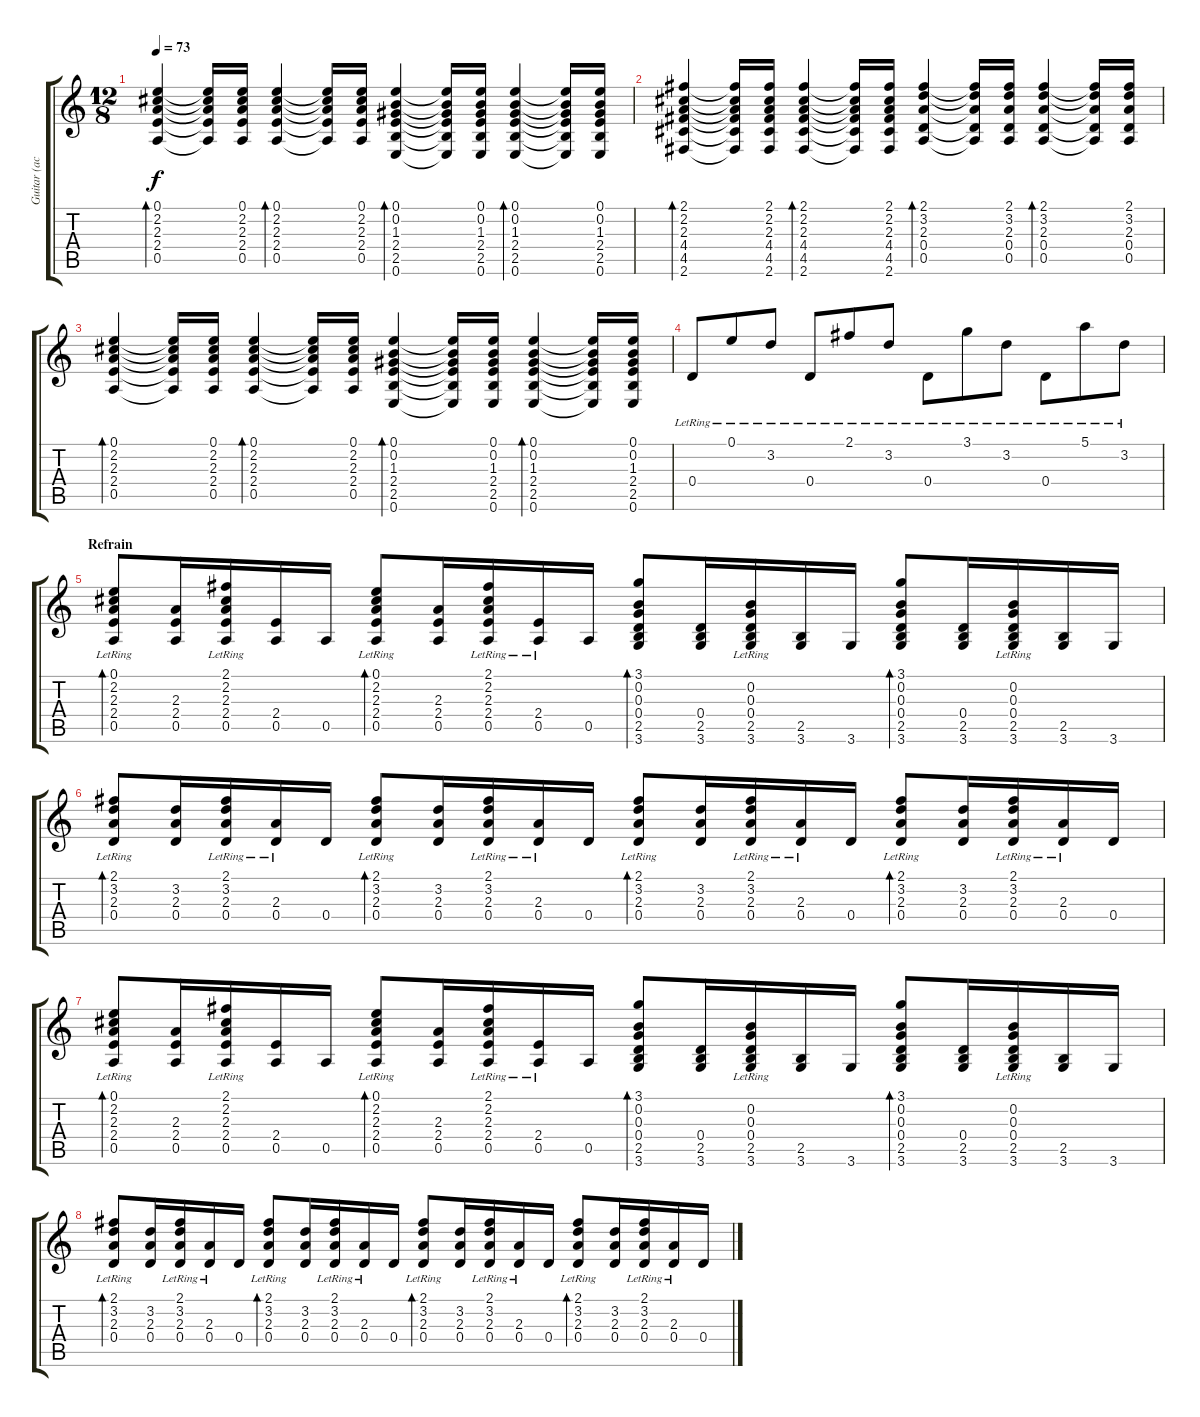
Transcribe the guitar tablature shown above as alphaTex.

\track ("Guitar (acoustic 2)" "Guitar (ac") {instrument acousticguitarsteel}
\staff {score tabs}
\tuning (E4 B3 G3 D3 A2 E2) {hide}
\ts (12 8)
\tempo 73
\clef g2
\ks c
(0.1 2.2 2.3 2.4 0.5).4{bd 60 dy f} (0.1{t} 2.2{t} 2.3{t} 2.4{t} 0.5{t}).16 (0.1 2.2 2.3 2.4 0.5).16 (0.1 2.2 2.3 2.4 0.5).4{bd 60} (0.1{t} 2.2{t} 2.3{t} 2.4{t} 0.5{t}).16 (0.1 2.2 2.3 2.4 0.5).16 (0.1 0.2 1.3 2.4 2.5 0.6).4{bd 60} (0.1{t} 0.2{t} 1.3{t} 2.4{t} 2.5{t} 0.6{t}).16 (0.1 0.2 1.3 2.4 2.5 0.6).16 (0.1 0.2 1.3 2.4 2.5 0.6).4{bd 60} (0.1{t} 0.2{t} 1.3{t} 2.4{t} 2.5{t} 0.6{t}).16 (0.1 0.2 1.3 2.4 2.5 0.6).16 |
(2.1 2.2 2.3 4.4 4.5 2.6).4{bd 60} (2.1{t} 2.2{t} 2.3{t} 4.4{t} 4.5{t} 2.6{t}).16 (2.1 2.2 2.3 4.4 4.5 2.6).16 (2.1 2.2 2.3 4.4 4.5 2.6).4{bd 60} (2.1{t} 2.2{t} 2.3{t} 4.4{t} 4.5{t} 2.6{t}).16 (2.1 2.2 2.3 4.4 4.5 2.6).16 (2.1 3.2 2.3 0.4 0.5).4{bd 60} (2.1{t} 3.2{t} 2.3{t} 0.4{t} 0.5{t}).16 (2.1 3.2 2.3 0.4 0.5).16 (2.1 3.2 2.3 0.4 0.5).4{bd 60} (2.1{t} 3.2{t} 2.3{t} 0.4{t} 0.5{t}).16 (2.1 3.2 2.3 0.4 0.5).16 |
(0.1 2.2 2.3 2.4 0.5).4{bd 60} (0.1{t} 2.2{t} 2.3{t} 2.4{t} 0.5{t}).16 (0.1 2.2 2.3 2.4 0.5).16 (0.1 2.2 2.3 2.4 0.5).4{bd 60} (0.1{t} 2.2{t} 2.3{t} 2.4{t} 0.5{t}).16 (0.1 2.2 2.3 2.4 0.5).16 (0.1 0.2 1.3 2.4 2.5 0.6).4{bd 60} (0.1{t} 0.2{t} 1.3{t} 2.4{t} 2.5{t} 0.6{t}).16 (0.1 0.2 1.3 2.4 2.5 0.6).16 (0.1 0.2 1.3 2.4 2.5 0.6).4{bd 60} (0.1{t} 0.2{t} 1.3{t} 2.4{t} 2.5{t} 0.6{t}).16 (0.1 0.2 1.3 2.4 2.5 0.6).16 |
0.4{lr}.8 0.1{lr}.8 3.2{lr}.8 0.4{lr}.8 2.1{lr}.8 3.2{lr}.8 0.4{lr}.8 3.1{lr}.8 3.2{lr}.8 0.4{lr}.8 5.1{lr}.8 3.2{lr}.8 |
\section ("" "Refrain")
(0.1{lr} 2.2{lr} 2.3 2.4 0.5).8{bd 60} (2.3 2.4 0.5).16 (2.1{lr} 2.2{lr} 2.3{lr} 2.4 0.5).16 (2.4 0.5).16 0.5.16 (0.1{lr} 2.2{lr} 2.3 2.4 0.5).8{bd 60} (2.3 2.4 0.5).16 (2.1{lr} 2.2{lr} 2.3{lr} 2.4 0.5).16 (2.4{lr} 0.5).16 0.5.16 (3.1 0.2 0.3 0.4 2.5 3.6).8{bd 60} (0.4 2.5 3.6).16 (0.2{lr} 0.3{lr} 0.4{lr} 2.5 3.6).16 (2.5 3.6).16 3.6.16 (3.1 0.2 0.3 0.4 2.5 3.6).8{bd 60} (0.4 2.5 3.6).16 (0.2{lr} 0.3{lr} 0.4{lr} 2.5 3.6).16 (2.5 3.6).16 3.6.16 |
(2.1{lr} 3.2{lr} 2.3 0.4).8{bd 60} (3.2 2.3 0.4).16 (2.1{lr} 3.2{lr} 2.3 0.4).16 (2.3{lr} 0.4).16 0.4.16 (2.1{lr} 3.2{lr} 2.3 0.4).8{bd 60} (3.2 2.3 0.4).16 (2.1{lr} 3.2{lr} 2.3 0.4).16 (2.3{lr} 0.4).16 0.4.16 (2.1{lr} 3.2{lr} 2.3 0.4).8{bd 60} (3.2 2.3 0.4).16 (2.1{lr} 3.2{lr} 2.3 0.4).16 (2.3{lr} 0.4).16 0.4.16 (2.1{lr} 3.2{lr} 2.3 0.4).8{bd 60} (3.2 2.3 0.4).16 (2.1{lr} 3.2{lr} 2.3 0.4).16 (2.3{lr} 0.4).16 0.4.16 |
(0.1{lr} 2.2{lr} 2.3 2.4 0.5).8{bd 60} (2.3 2.4 0.5).16 (2.1{lr} 2.2{lr} 2.3{lr} 2.4 0.5).16 (2.4 0.5).16 0.5.16 (0.1{lr} 2.2{lr} 2.3 2.4 0.5).8{bd 60} (2.3 2.4 0.5).16 (2.1{lr} 2.2{lr} 2.3{lr} 2.4 0.5).16 (2.4{lr} 0.5).16 0.5.16 (3.1 0.2 0.3 0.4 2.5 3.6).8{bd 60} (0.4 2.5 3.6).16 (0.2{lr} 0.3{lr} 0.4{lr} 2.5 3.6).16 (2.5 3.6).16 3.6.16 (3.1 0.2 0.3 0.4 2.5 3.6).8{bd 60} (0.4 2.5 3.6).16 (0.2{lr} 0.3{lr} 0.4{lr} 2.5 3.6).16 (2.5 3.6).16 3.6.16 |
(2.1{lr} 3.2{lr} 2.3 0.4).8{bd 60} (3.2 2.3 0.4).16 (2.1{lr} 3.2{lr} 2.3 0.4).16 (2.3{lr} 0.4).16 0.4.16 (2.1{lr} 3.2{lr} 2.3 0.4).8{bd 60} (3.2 2.3 0.4).16 (2.1{lr} 3.2{lr} 2.3 0.4).16 (2.3{lr} 0.4).16 0.4.16 (2.1{lr} 3.2{lr} 2.3 0.4).8{bd 60} (3.2 2.3 0.4).16 (2.1{lr} 3.2{lr} 2.3 0.4).16 (2.3{lr} 0.4).16 0.4.16 (2.1{lr} 3.2{lr} 2.3 0.4).8{bd 60} (3.2 2.3 0.4).16 (2.1{lr} 3.2{lr} 2.3 0.4).16 (2.3{lr} 0.4).16 0.4.16
